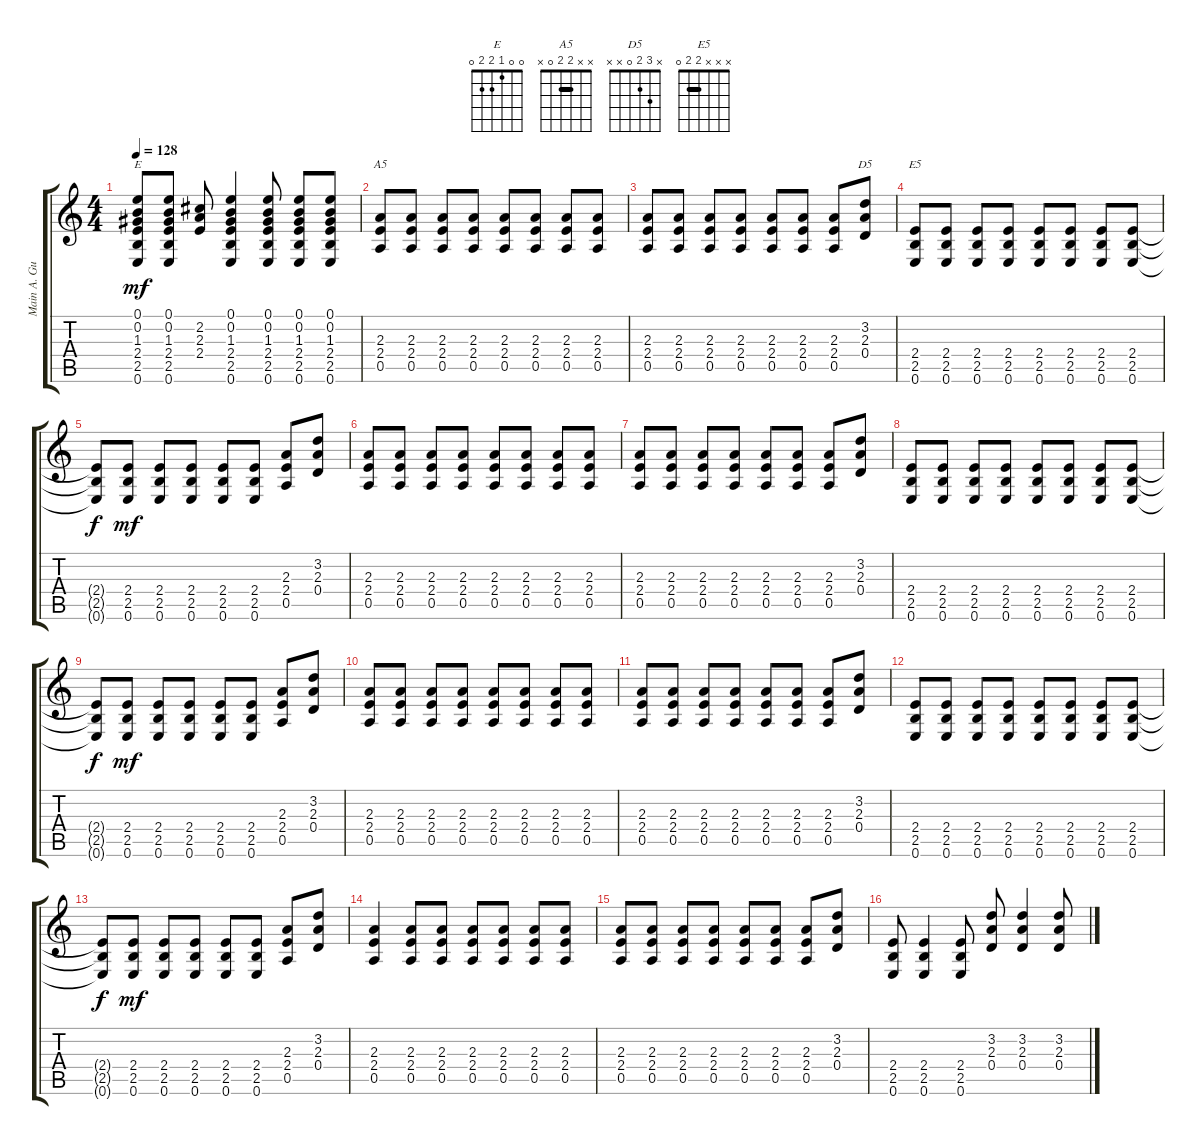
\track ("Main A. Guitar" "Main A. Gu") {instrument acousticguitarsteel}
\staff {score tabs}
\tuning (E4 B3 G3 D3 A2 E2) {hide}
\chord ("E" 0 0 1 2 2 0)
\chord ("A5" x x 2 2 0 x) {barre 2}
\chord ("D5" x 3 2 0 x x)
\chord ("E5" x x x 2 2 0) {barre 2}
\ts (4 4)
\tempo 128
\clef g2
\ks c
(0.1 0.2 1.3 2.4 2.5 0.6).8{ch "E" dy mf} (0.1 0.2 1.3 2.4 2.5 0.6).8 (2.2 2.3 2.4).8 (0.1 0.2 1.3 2.4 2.5 0.6).4 (0.1 0.2 1.3 2.4 2.5 0.6).8 (0.1 0.2 1.3 2.4 2.5 0.6).8 (0.1 0.2 1.3 2.4 2.5 0.6).8 |
(2.3 2.4 0.5).8{ch "A5"} (2.3 2.4 0.5).8 (2.3 2.4 0.5).8 (2.3 2.4 0.5).8 (2.3 2.4 0.5).8 (2.3 2.4 0.5).8 (2.3 2.4 0.5).8 (2.3 2.4 0.5).8 |
(2.3 2.4 0.5).8 (2.3 2.4 0.5).8 (2.3 2.4 0.5).8 (2.3 2.4 0.5).8 (2.3 2.4 0.5).8 (2.3 2.4 0.5).8 (2.3 2.4 0.5).8 (3.2 2.3 0.4).8{ch "D5"} |
(2.4 2.5 0.6).8{ch "E5"} (2.4 2.5 0.6).8 (2.4 2.5 0.6).8 (2.4 2.5 0.6).8 (2.4 2.5 0.6).8 (2.4 2.5 0.6).8 (2.4 2.5 0.6).8 (2.4 2.5 0.6).8 |
(2.4{t} 2.5{t} 0.6{t}).8{dy f} (2.4 2.5 0.6).8{dy mf} (2.4 2.5 0.6).8 (2.4 2.5 0.6).8 (2.4 2.5 0.6).8 (2.4 2.5 0.6).8 (2.3 2.4 0.5).8 (3.2 2.3 0.4).8 |
(2.3 2.4 0.5).8 (2.3 2.4 0.5).8 (2.3 2.4 0.5).8 (2.3 2.4 0.5).8 (2.3 2.4 0.5).8 (2.3 2.4 0.5).8 (2.3 2.4 0.5).8 (2.3 2.4 0.5).8 |
(2.3 2.4 0.5).8 (2.3 2.4 0.5).8 (2.3 2.4 0.5).8 (2.3 2.4 0.5).8 (2.3 2.4 0.5).8 (2.3 2.4 0.5).8 (2.3 2.4 0.5).8 (3.2 2.3 0.4).8 |
(2.4 2.5 0.6).8 (2.4 2.5 0.6).8 (2.4 2.5 0.6).8 (2.4 2.5 0.6).8 (2.4 2.5 0.6).8 (2.4 2.5 0.6).8 (2.4 2.5 0.6).8 (2.4 2.5 0.6).8 |
(2.4{t} 2.5{t} 0.6{t}).8{dy f} (2.4 2.5 0.6).8{dy mf} (2.4 2.5 0.6).8 (2.4 2.5 0.6).8 (2.4 2.5 0.6).8 (2.4 2.5 0.6).8 (2.3 2.4 0.5).8 (3.2 2.3 0.4).8 |
(2.3 2.4 0.5).8 (2.3 2.4 0.5).8 (2.3 2.4 0.5).8 (2.3 2.4 0.5).8 (2.3 2.4 0.5).8 (2.3 2.4 0.5).8 (2.3 2.4 0.5).8 (2.3 2.4 0.5).8 |
(2.3 2.4 0.5).8 (2.3 2.4 0.5).8 (2.3 2.4 0.5).8 (2.3 2.4 0.5).8 (2.3 2.4 0.5).8 (2.3 2.4 0.5).8 (2.3 2.4 0.5).8 (3.2 2.3 0.4).8 |
(2.4 2.5 0.6).8 (2.4 2.5 0.6).8 (2.4 2.5 0.6).8 (2.4 2.5 0.6).8 (2.4 2.5 0.6).8 (2.4 2.5 0.6).8 (2.4 2.5 0.6).8 (2.4 2.5 0.6).8 |
(2.4{t} 2.5{t} 0.6{t}).8{dy f} (2.4 2.5 0.6).8{dy mf} (2.4 2.5 0.6).8 (2.4 2.5 0.6).8 (2.4 2.5 0.6).8 (2.4 2.5 0.6).8 (2.3 2.4 0.5).8 (3.2 2.3 0.4).8 |
(2.3 2.4 0.5).4 (2.3 2.4 0.5).8 (2.3 2.4 0.5).8 (2.3 2.4 0.5).8 (2.3 2.4 0.5).8 (2.3 2.4 0.5).8 (2.3 2.4 0.5).8 |
(2.3 2.4 0.5).8 (2.3 2.4 0.5).8 (2.3 2.4 0.5).8 (2.3 2.4 0.5).8 (2.3 2.4 0.5).8 (2.3 2.4 0.5).8 (2.3 2.4 0.5).8 (3.2 2.3 0.4).8 |
(2.4 2.5 0.6).8 (2.4 2.5 0.6).4 (2.4 2.5 0.6).8 (3.2 2.3 0.4).8 (3.2 2.3 0.4).4 (3.2 2.3 0.4).8
